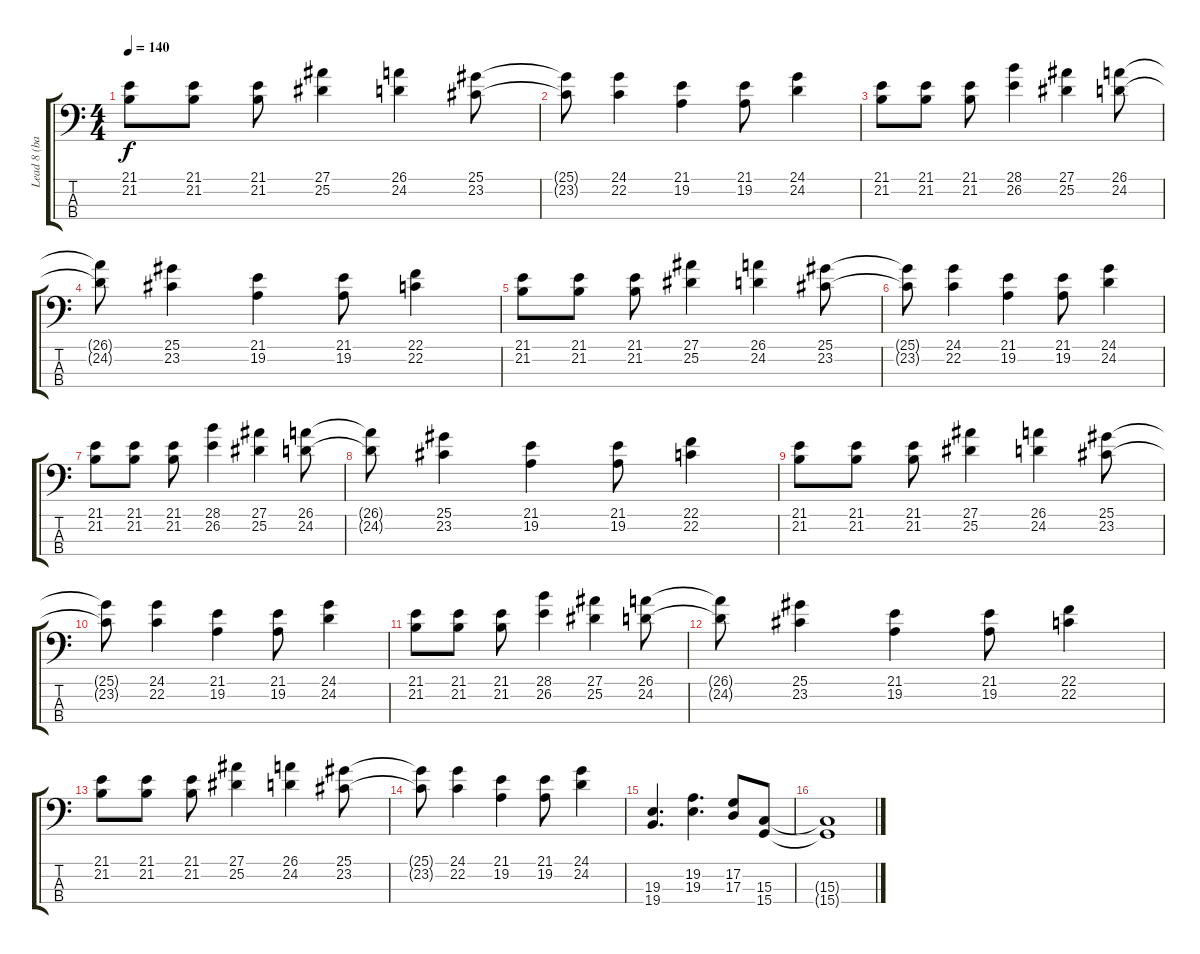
\track ("Lead 8 (bass + lead)" "Lead 8 (ba") {instrument lead8bassandlead}
\staff {score tabs}
\tuning (G2 D2 A1 E1) {hide}
\ts (4 4)
\tempo 140
\clef f4
\ks c
(21.1 21.2).8{dy f} (21.1 21.2).8 (21.1 21.2).8 (27.1 25.2).4 (26.1 24.2).4 (25.1 23.2).8 |
(25.1{t} 23.2{t}).8 (24.1 22.2).4 (21.1 19.2).4 (21.1 19.2).8 (24.1 24.2).4 |
(21.1 21.2).8 (21.1 21.2).8 (21.1 21.2).8 (28.1 26.2).4 (27.1 25.2).4 (26.1 24.2).8 |
(26.1{t} 24.2{t}).8 (25.1 23.2).4 (21.1 19.2).4 (21.1 19.2).8 (22.1 22.2).4 |
(21.1 21.2).8 (21.1 21.2).8 (21.1 21.2).8 (27.1 25.2).4 (26.1 24.2).4 (25.1 23.2).8 |
(25.1{t} 23.2{t}).8 (24.1 22.2).4 (21.1 19.2).4 (21.1 19.2).8 (24.1 24.2).4 |
(21.1 21.2).8 (21.1 21.2).8 (21.1 21.2).8 (28.1 26.2).4 (27.1 25.2).4 (26.1 24.2).8 |
(26.1{t} 24.2{t}).8 (25.1 23.2).4 (21.1 19.2).4 (21.1 19.2).8 (22.1 22.2).4 |
(21.1 21.2).8 (21.1 21.2).8 (21.1 21.2).8 (27.1 25.2).4 (26.1 24.2).4 (25.1 23.2).8 |
(25.1{t} 23.2{t}).8 (24.1 22.2).4 (21.1 19.2).4 (21.1 19.2).8 (24.1 24.2).4 |
(21.1 21.2).8 (21.1 21.2).8 (21.1 21.2).8 (28.1 26.2).4 (27.1 25.2).4 (26.1 24.2).8 |
(26.1{t} 24.2{t}).8 (25.1 23.2).4 (21.1 19.2).4 (21.1 19.2).8 (22.1 22.2).4 |
(21.1 21.2).8 (21.1 21.2).8 (21.1 21.2).8 (27.1 25.2).4 (26.1 24.2).4 (25.1 23.2).8 |
(25.1{t} 23.2{t}).8 (24.1 22.2).4 (21.1 19.2).4 (21.1 19.2).8 (24.1 24.2).4 |
(19.3 19.4).4{d} (19.2 19.3).4{d} (17.2 17.3).8 (15.3 15.4).8 |
(15.3{t} 15.4{t}).1
